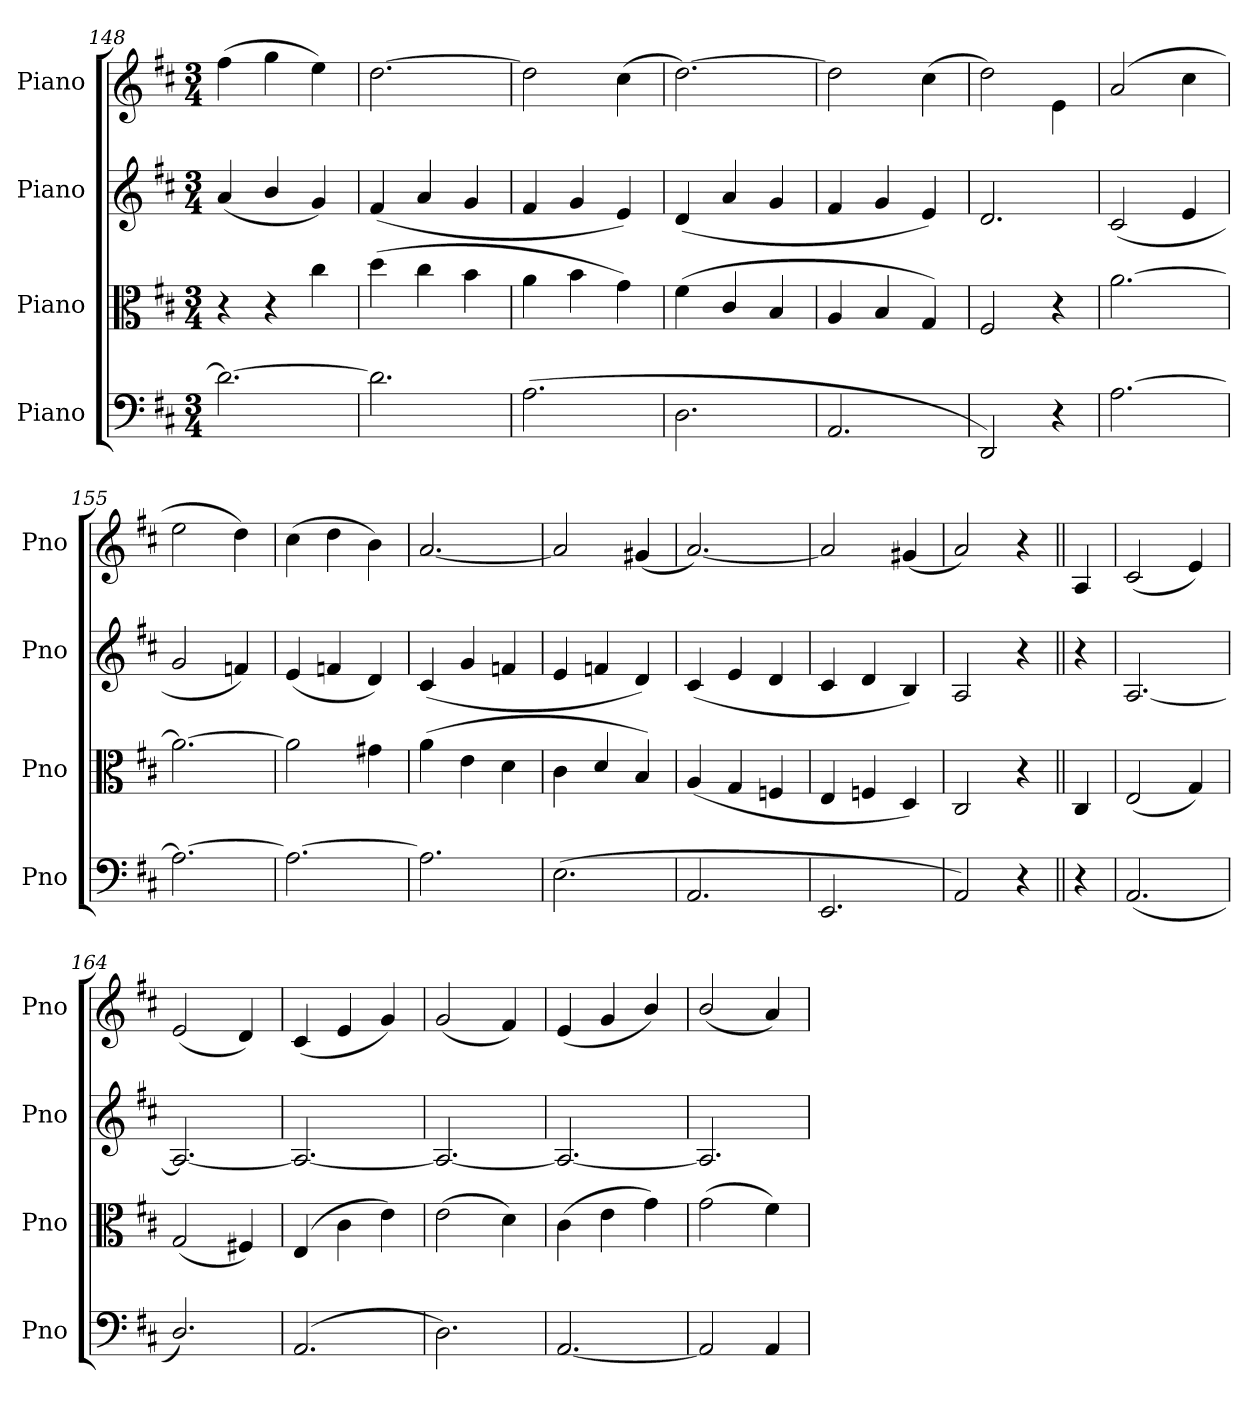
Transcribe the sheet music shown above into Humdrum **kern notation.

**kern	**kern	**kern	**kern
*part4	*part3	*part2	*part1
*staff4	*staff3	*staff2	*staff1
*I"Piano	*I"Piano	*I"Piano	*I"Piano
*I'Pno	*I'Pno	*I'Pno	*I'Pno
*clefF4	*clefC3	*clefG2	*clefG2
*k[f#c#]	*k[f#c#]	*k[f#c#]	*k[f#c#]
*M3/4	*M3/4	*M3/4	*M3/4
=148	=148	=148	=148
2.d\_	4r	(4a/	(>4ff#\
.	4r	4b/	4gg\
.	4cc#\	4g/)	4ee\)
!!LO:LB:g=z
=149	=149	=149	=149
2.d\]	(>4dd\	(>4f#/	[2.dd\
.	4cc#\	4a/	.
.	4b\	4g/	.
=150	=150	=150	=150
(>2.A\	4a\	4f#/	2dd\]
.	4b\	4g/	.
.	4g\)	4e/)	(>4cc#\
=151	=151	=151	=151
2.D\	(>4f#\	(>4d/	[2.dd\)
.	4c#/	4a/	.
.	4B/	4g/	.
=152	=152	=152	=152
2.AA/	4A/	4f#/	2dd\]
.	4B/	4g/	.
.	4G/)	4e/)	(>4cc#\
=153	=153	=153	=153
2DD/)	2F#/	2.d/	2dd\)
4r	4r	.	4e\
=154	=154	=154	=154
[2.A\	[2.a\	(>2c#/	(>2a/
.	.	4e/	4cc#\
=155	=155	=155	=155
2.A\_	2.a\_	2g/	2ee\
.	.	4fn/)	4dd\)
=156	=156	=156	=156
2.A\_	2a\]	(4e/	(>4cc#\
.	.	4fn/	4dd\
.	4g#X\	4d/)	4b\)
=157	=157	=157	=157
2.A\]	(>4a\	(>4c#/	[2.a/
.	4e\	4g/	.
.	4d\	4fn/	.
=158	=158	=158	=158
(>2.E\	4c#\	4e/	2a/]
.	4d/	4fn/	.
.	4B/)	4d/)	(4g#X/
=159	=159	=159	=159
2.AA/	(>4A/	(>4c#/	[2.a/)
.	4G/	4e/	.
.	4Fn/	4d/	.
=160	=160	=160	=160
2.EE/	4E/	4c#/	2a/]
.	4Fn/	4d/	.
.	4D/)	4B/)	(4g#X/
=161	=161	=161	=161
2AA/)	2C#/	2A/	2a/)
4r	4r	4r	4r
=162||	=162||	=162||	=162||
4r	4C#/	4r	4A/
=163	=163	=163	=163
(2.AA/	(2E/	[2.A/	(2c#/
.	4G/)	.	4e/)
!!LO:PB:g=z
=164	=164	=164	=164
2.D/)	(2G/	2.A/_	(2e/
.	4F#X/)	.	4d/)
=165	=165	=165	=165
(2.AA/	(>4E/	2.A/_	(4c#/
.	4c#\	.	4e/
.	4e\)	.	4g/)
!!LO:LB:g=z
=166	=166	=166	=166
2.D\)	(>2e\	2.A/_	(2g/
.	4d\)	.	4f#/)
=167	=167	=167	=167
[2.AA/	(>4c#\	2.A/_	(4e/
.	4e\	.	4g/
.	4g\)	.	4b/)
=168	=168	=168	=168
2AA/]	(>2g\	2.A/]	(2b/
4AA/	4f#\)	.	4a/)
=	=	=	=
*-	*-	*-	*-
